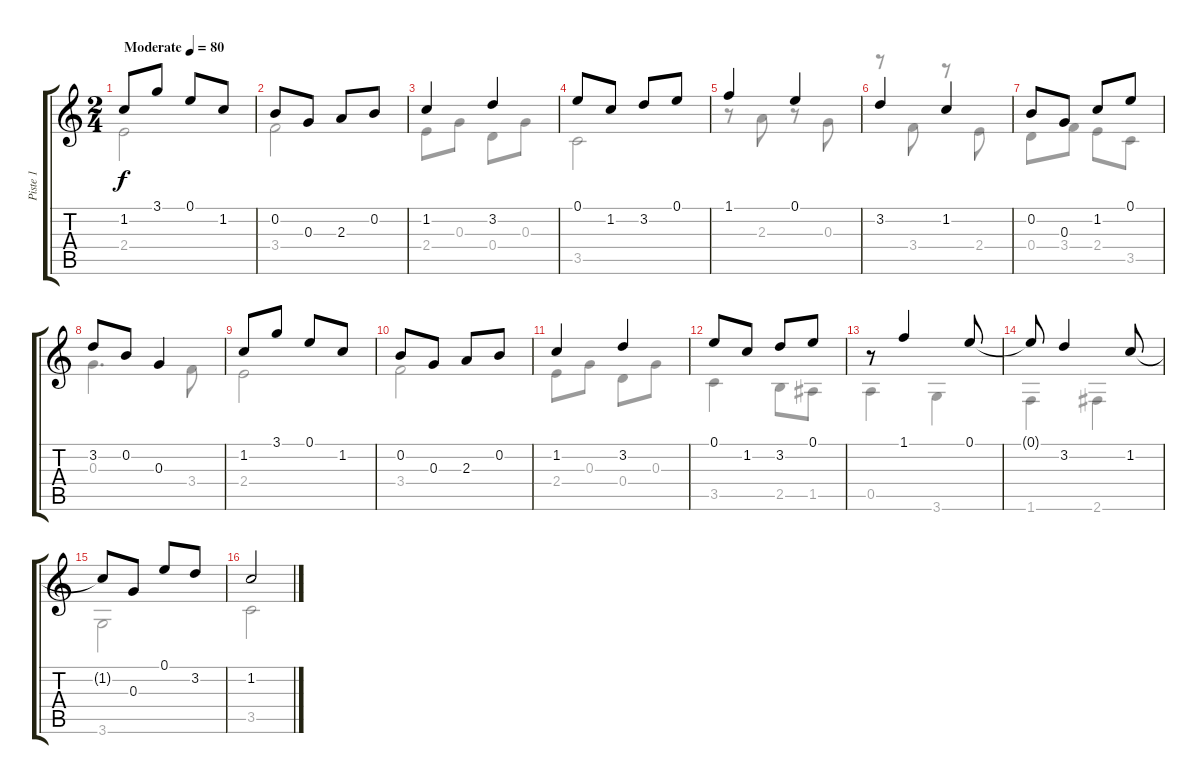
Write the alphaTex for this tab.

\track ("Piste 1" "Piste 1") {instrument acousticguitarsteel}
\staff {score tabs}
\tuning (E4 B3 G3 D3 A2 E2) {hide}
\voice
\ts (2 4)
\tempo (80 "Moderate")
\clef g2
\ks c
1.2.8{dy f instrument acousticguitarsteel} 3.1.8 0.1.8 1.2.8 |
0.2.8 0.3.8 2.3.8 0.2.8 |
1.2.4 3.2.4 |
0.1.8 1.2.8 3.2.8 0.1.8 |
1.1.4 0.1.4 |
3.2.4 1.2.4 |
0.2.8 0.3.8 1.2.8 0.1.8 |
3.2.8 0.2.8 0.3.4 |
1.2.8 3.1.8 0.1.8 1.2.8 |
0.2.8 0.3.8 2.3.8 0.2.8 |
1.2.4 3.2.4 |
0.1.8 1.2.8 3.2.8 0.1.8 |
r.8 1.1.4 0.1.8 |
0.1{t}.8 3.2.4 1.2.8 |
1.2{t}.8 0.3.8 0.1.8 3.2.8 |
1.2.2
\voice
\clef g2
\ottava regular
\simile none
\ks c
2.4.2{dy f} |
3.4.2 |
2.4.8 0.3.8 0.4.8 0.3.8 |
3.5.2 |
r.8 2.3.8 r.8 0.3.8 |
r.8 3.4.8 r.8 2.4.8 |
0.4.8 3.4.8 2.4.8 3.5.8 |
0.3.4{d} 3.4.8 |
2.4.2 |
3.4.2 |
2.4.8 0.3.8 0.4.8 0.3.8 |
3.5.4 2.5.8 1.5.8 |
0.5.4 3.6.4 |
1.6.4 2.6.4 |
3.6.2 |
3.5.2
